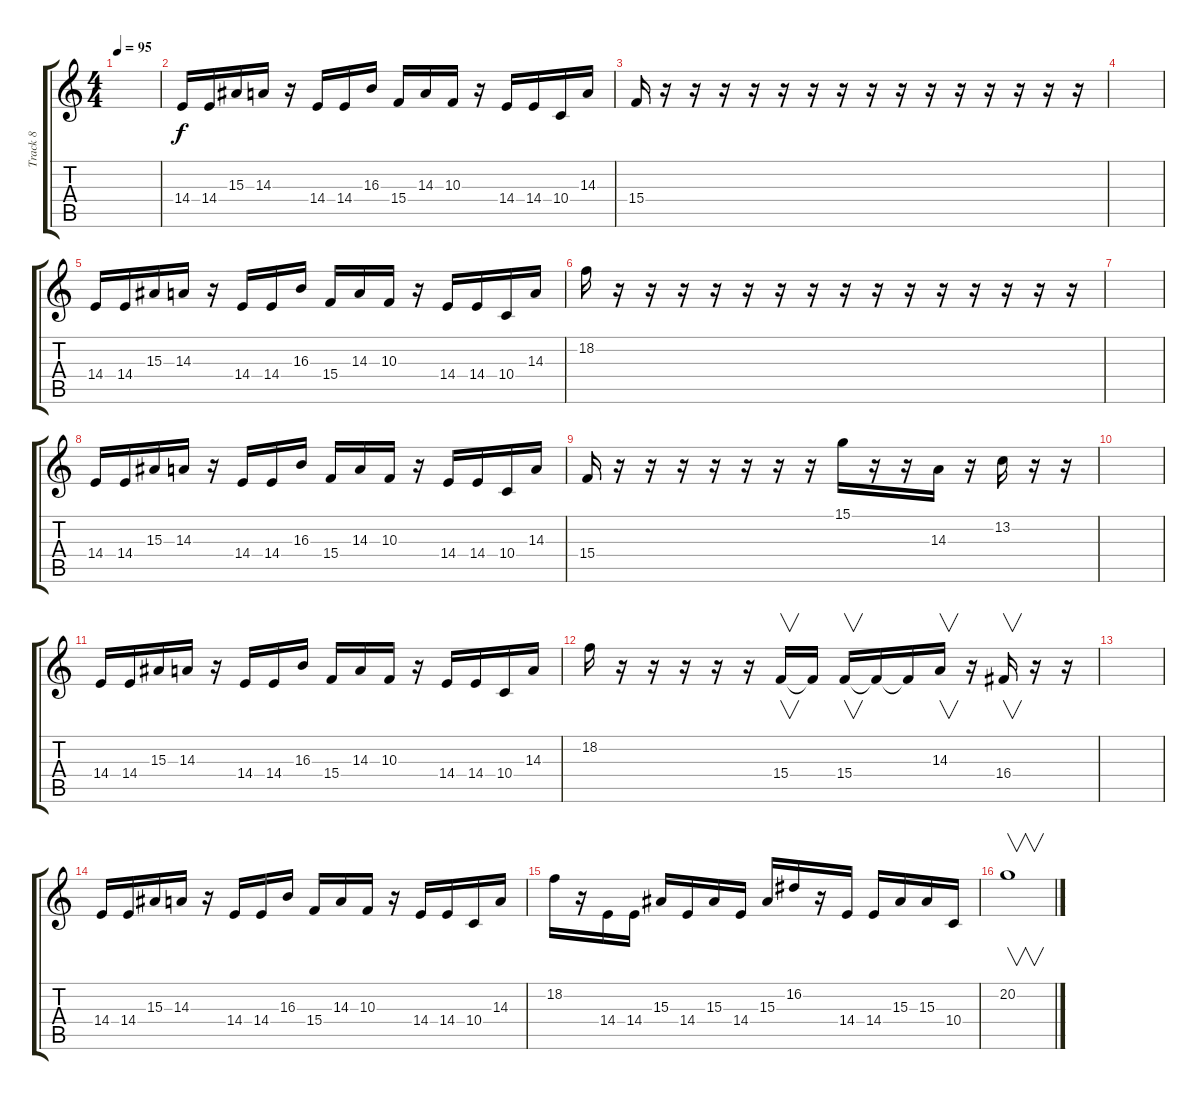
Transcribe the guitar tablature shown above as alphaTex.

\track ("Track 8" "Track 8") {instrument synthstrings2}
\staff {score tabs}
\tuning (E4 B3 G3 D3 A2 E2) {hide}
\ts (4 4)
\tempo 95
\clef g2
\ks c
|
14.4.16 14.4.16 15.3.16 14.3.16 r.16 14.4.16 14.4.16 16.3.16 15.4.16 14.3.16 10.3.16 r.16 14.4.16 14.4.16 10.4.16 14.3.16 |
15.4.16 r.16 r.16 r.16 r.16 r.16 r.16 r.16 r.16 r.16 r.16 r.16 r.16 r.16 r.16 r.16 |
|
14.4.16 14.4.16 15.3.16 14.3.16 r.16 14.4.16 14.4.16 16.3.16 15.4.16 14.3.16 10.3.16 r.16 14.4.16 14.4.16 10.4.16 14.3.16 |
18.2.16 r.16 r.16 r.16 r.16 r.16 r.16 r.16 r.16 r.16 r.16 r.16 r.16 r.16 r.16 r.16 |
|
14.4.16 14.4.16 15.3.16 14.3.16 r.16 14.4.16 14.4.16 16.3.16 15.4.16 14.3.16 10.3.16 r.16 14.4.16 14.4.16 10.4.16 14.3.16 |
15.4.16 r.16 r.16 r.16 r.16 r.16 r.16 r.16 15.1.16 r.16 r.16 14.3.16 r.16 13.2.16 r.16 r.16 |
|
14.4.16 14.4.16 15.3.16 14.3.16 r.16 14.4.16 14.4.16 16.3.16 15.4.16 14.3.16 10.3.16 r.16 14.4.16 14.4.16 10.4.16 14.3.16 |
18.2.16 r.16 r.16 r.16 r.16 r.16 15.4.16{v} 15.4{t}.16 15.4.16{v} 15.4{t}.16 15.4{t}.16 14.3.16{v} r.16 16.4.16{v} r.16 r.16 |
|
14.4.16 14.4.16 15.3.16 14.3.16 r.16 14.4.16 14.4.16 16.3.16 15.4.16 14.3.16 10.3.16 r.16 14.4.16 14.4.16 10.4.16 14.3.16 |
18.2.16 r.16 14.4.16 14.4.16 15.3.16 14.4.16 15.3.16 14.4.16 15.3.16 16.2.16 r.16 14.4.16 14.4.16 15.3.16 15.3.16 10.4.16 |
20.2.1{v}
